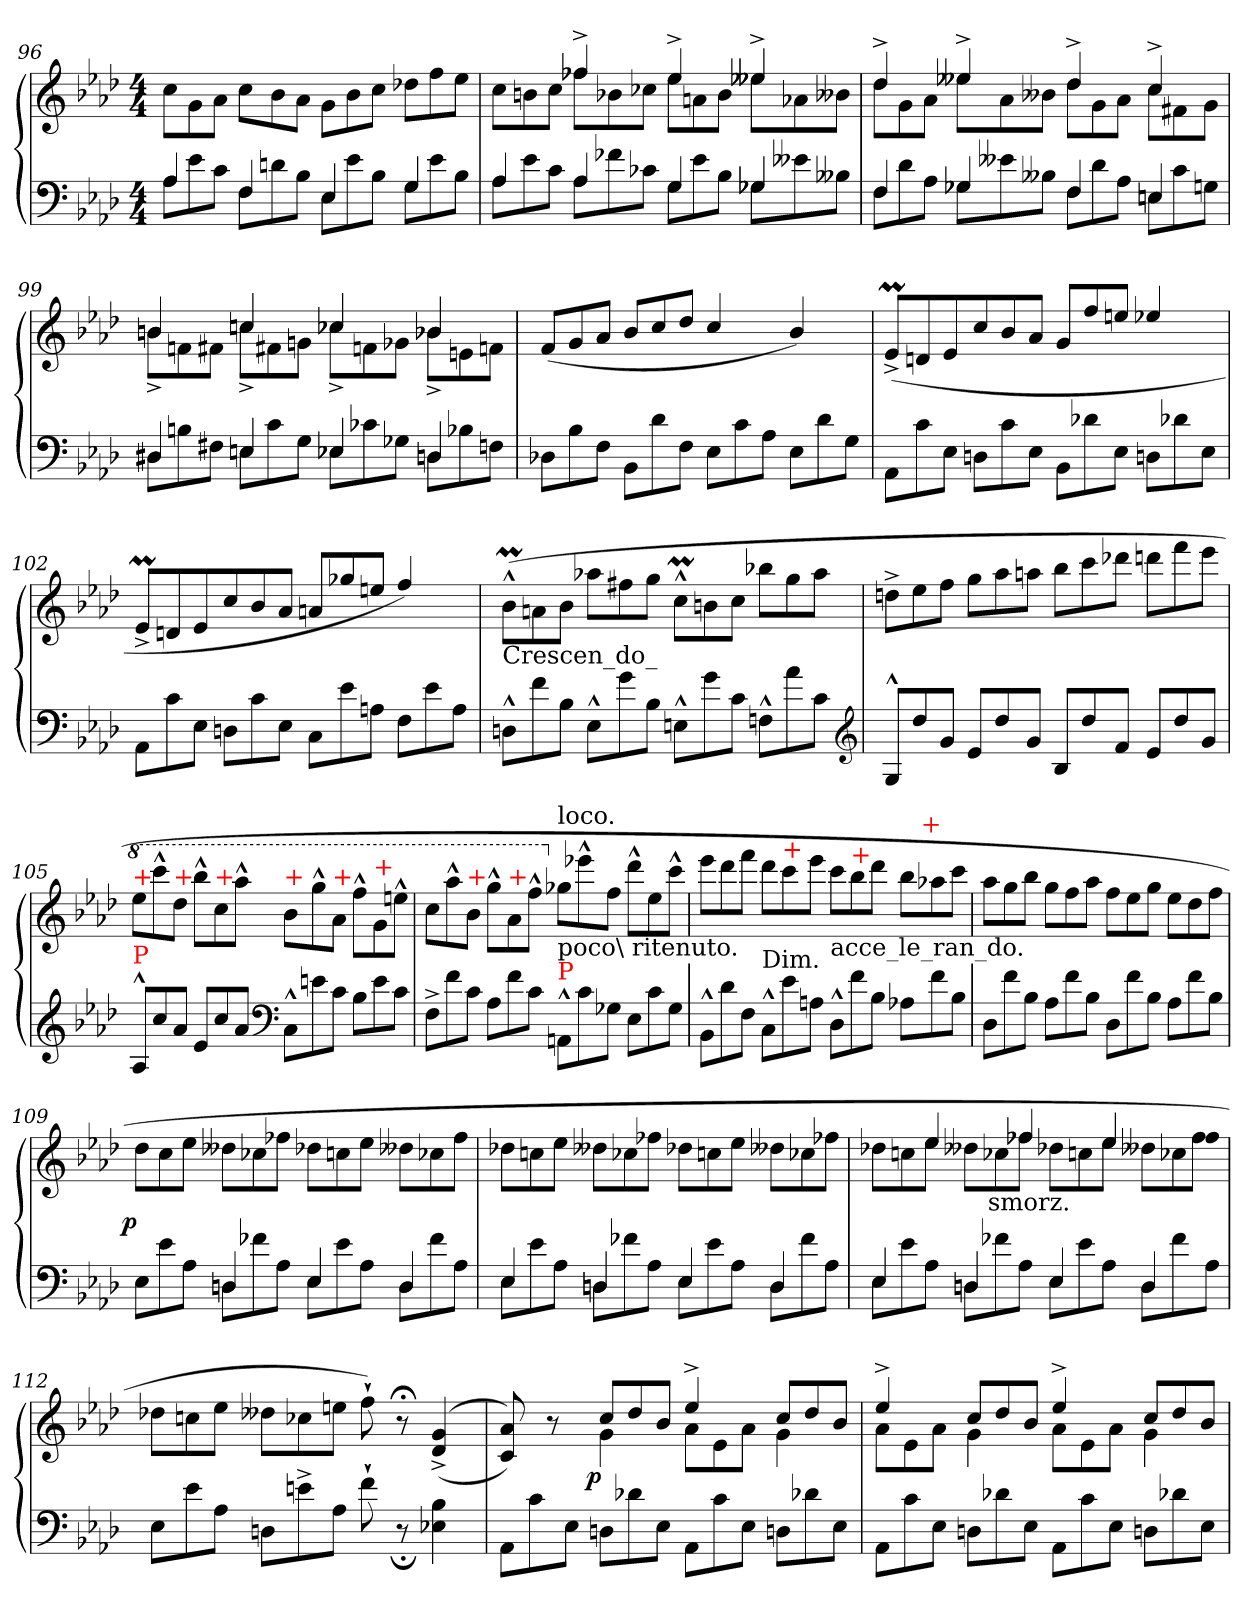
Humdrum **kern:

**kern	**kern	**dynam
*part1	*part1	*part1
*staff2	*staff1	*staff1/2
*clefF4	*clefG2	*
*k[b-e-a-d-]	*k[b-e-a-d-]	*
*A-:	*A-:	*
*M4/4	*M4/4	*
=96	=96	=96
*^	*	*
*	*Xtuplet	*Xtuplet	*
4A-/	12A-\L	12cc\L	.
.	12e-	12g	.
.	12cJ	12a-J	.
4F/	12F\L	12cc\L	.
.	12dn	12b-	.
.	12B-J	12a-J	.
4E-/	12E-\L	12g\L	.
.	12e-	12b-	.
.	12B-J	12ccJ	.
4G/	12G\L	12dd-X\L	.
.	12e-	12ff	.
.	12B-J	12ee-J	.
=97	=97	=97	=97
*	*	*^	*
4A-	12A-\L	4ryy	12cc\L	.
.	12e-	.	12bn	.
.	12cJ	.	12ccJ	.
4A-	12A-\L	4ff-X^>/	12ff-X\L	.
.	12f-X	.	12b-X	.
.	12c-XJ	.	12cc-XJ	.
4G	12G\L	4ee-^>/	12ee-\L	.
.	12e-	.	12an	.
.	12B-J	.	12b-J	.
4G-X	12G-X\L	4ee--X^>/	12ee--X\L	.
.	12e--X	.	12a-X	.
.	12B--XJ	.	12b--XJ	.
=98	=98	=98	=98	=98
4F	12F\L	4dd-^>/	12dd-\L	.
.	12d-	.	12g	.
.	12A-J	.	12a-J	.
4G-X	12G-X\L	4ee--X^>/	12ee--X\L	.
.	12e--X	.	12a-	.
.	12B--XJ	.	12b--XJ	.
4F	12F\L	4dd-^>/	12dd-\L	.
.	12d-	.	12g	.
.	12A-J	.	12a-J	.
4En	12En\L	4cc^>/	12cc\L	.
.	12c	.	12f#X	.
.	12GnJ	.	12gJ	.
=99	=99	=99	=99	=99
4D#X/	12D#X\L	4bn/	12bn^>\L	.
.	12Bn	.	12fn	.
.	12F#XJ	.	12f#XJ	.
4En/	12En\L	4ccn/	12ccn^>\L	.
.	12c	.	12f#X	.
.	12GJ	.	12gnJ	.
4E-X/	12E-X\L	4cc-X/	12cc-X^>\L	.
.	12c-X	.	12fn	.
.	12G-XJ	.	12g-XJ	.
4Dn/	12Dn\L	4b-X/	12b-X^>\L	.
.	12B-X	.	12en	.
.	12FnJ	.	12fnJ	.
*v	*v	*	*	*
*	*v	*v	*
=100	=100	=100
12D-X\L	(>12f/L	.
12B-	12g	.
12FJ	12a-J	.
12BB-\L	12b-/L	.
12d-	12cc/	.
12FJ	12dd-/J	.
12E-\L	4cc/	.
12c	.	.
12A-J	.	.
12E-\L	4b-/)	.
12d-	.	.
12GJ	.	.
=101	=101	=101
12AA-\L	(>12e-M^</L	.
12c	12dn	.
12E-J	12e-	.
12Dn\L	12cc\	.
12c	12b-	.
12E-J	12a-J	.
12BB-\L	12g/L	.
12d-X	12ff/	.
12E-J	12een/J	.
12Dn\L	4ee-X/	.
12d-X	.	.
12E-J	.	.
=102	=102	=102
12AA-\L	12e-M^</L	.
12c	12dn	.
12E-J	12e-	.
12Dn\L	12cc	.
12c	12b-	.
12E-J	12a-J	.
12C\L	12an/L	.
12e-	12gg-X/	.
12AnJ	12eenJ	.
12F\L	4ff/)	.
12e-	.	.
12AJ	.	.
=103	=103	=103
!	!LO:TX:b:t=Crescen_do_	!
12Dn^^>\L	(>12b-M^^>\L	.
12f	12an	.
12B-J	12b-J	.
12E-^^>\L	12aa-XL	.
12g	12ff#X	.
12B-J	12ggJ	.
12En^^>\L	12ccm^^>\L	.
12g	12bn	.
12cJ	12ccJ	.
12Fn^^>\L	12bb-XL	.
12a-	12gg	.
12cJ	12aa-J	.
*clefG2	*	*
=104	=104	=104
12G^^>/L	12ddn^>\L	.
12dd-	12ee-	.
12gJ	12ffJ	.
12e-/L	12gg\L	.
12dd-	12aa-	.
12gJ	12aanJ	.
12B-/L	12bb-\L	.
12dd-	12ccc	.
12fJ	12ddd-XJ	.
12e-/L	12dddn\L	.
12dd-	12fff	.
12gJ	12eee-J	.
=105	=105	=105
*	*8va	*
!	!LO:TX:a:color=red:t=+	!
!LO:TX:a:color=red:t=P	!	!
12A-^^>/L	12eee-\L	.
12cc	12cccc^^>	.
!	!LO:TX:a:color=red:t=+	!
12a-J	12ddd-J	.
12e-/L	12bbb-^^>\L	.
!	!LO:TX:a:color=red:t=+	!
12cc	12ccc	.
12a-J	12aaa-^^>J	.
*clefF4	*	*
!	!LO:TX:a:color=red:t=+	!
12C^^>\L	12bb-\L	.
12en	12ggg^^>	.
!	!LO:TX:a:color=red:t=+	!
12cJ	12aa-J	.
12B-\L	12fff^^>\L	.
!	!LO:TX:a:color=red:t=+	!
12e	12gg	.
12cJ	12eeen^^>J	.
=106	=106	=106
12F^>\L	12ccc\L	.
12f	12aaa-^^>	.
!	!LO:TX:a:color=red:t=+	!
12cJ	12bb-J	.
12A-\L	12ggg^^>\L	.
!	!LO:TX:a:color=red:t=+	!
12f	12aa-	.
12cJ	12fff^^>J	.
*	*X8va	*
!	!LO:TX:a:t=loco.	!
!	!LO:TX:b:t=poco\ ritenuto.	!
!LO:TX:a:color=red:t=P	!	!
12AAn^^>/L	12gg-X\L	.
12c\	12eee-X^^>	.
12G-X\J	12ffJ	.
12E-\L	12ddd-^^>\L	.
12c	12ee-	.
12G-J	12ccc^^J	.
=107	=107	=107
12BB-^^>\L	12eee-\L	.
12d-	12ddd-	.
12FJ	12fffJ	.
!	!LO:TX:c:t=Dim.	!
12C^^>\L	12ddd-\L	.
!	!LO:TX:a:color=red:t=+	!
12e-	12ccc	.
12AnJ	12eee-J	.
!	!LO:TX:b:t=acce_le_ran_do.	!
12D-^^>\L	12ccc\L	.
!	!LO:TX:a:color=red:t=+	!
12f	12bb-	.
12B-J	12ddd-J	.
12A-X\L	12bb-\L	.
!	!LO:TX:a:color=red:t=+	!
12f	12aa-X	.
12B-J	12cccJ	.
=108	=108	=108
12D-\L	12aa-\L	.
12f	12gg	.
12B-J	12bb-J	.
12A-\L	12gg\L	.
12f	12ff	.
12B-J	12aa-J	.
12D-\L	12ff\L	.
12f	12ee-	.
12B-J	12ggJ	.
12A-\L	12ee-\L	.
12f	12dd-	.
12B-J	12ffJ	.
=109	=109	=109
*^	*	*
!	!	!	!LO:DY:rj
4ryy	12E-\L	12dd-\L	p
.	12e-	12cc	.
.	12A-J	12ee-J	.
4Dn	12Dn\L	12dd--X\L	.
.	12f-X	12cc-X	.
.	12A-J	12ff-XJ	.
4E-	12E-\L	12dd-X\L	.
.	12e-	12ccn	.
.	12A-J	12ee-J	.
4D	12D\L	12dd--X\L	.
.	12f-	12cc-X	.
.	12A-J	12ff-J	.
=110	=110	=110	=110
4E-/	12E-\L	12dd-X\L	.
.	12e-	12ccn	.
.	12A-J	12ee-J	.
4Dn/	12Dn\L	12dd--X\L	.
.	12f-X	12cc-X	.
.	12A-J	12ff-XJ	.
4E-/	12E-\L	12dd-X\L	.
.	12e-	12ccn	.
.	12A-J	12ee-J	.
4D/	12D\L	12dd--X\L	.
.	12f-	12cc-X	.
.	12A-J	12ff-XJ	.
=111	=111	=111	=111
*	*	*^	*
4E-/	12E-\L	12ryy	12dd-X\L	.
.	12e-	12ryy	12ccn	.
.	12A-J	4ee-/	12ee-J	.
4Dn/	12Dn\L	.	12dd--X\L	.
!	!	!	!LO:TX:b:t=smorz.	!
.	12f-X	.	12cc-X	.
.	12A-J	4ff-X/	12ff-XJ	.
4E-/	12E-\L	.	12dd-X\L	.
.	12e-	.	12ccn	.
.	12A-J	4ee-/	12ee-J	.
4D/	12D\L	.	12dd--X\L	.
.	12f-	.	12cc-X	.
!	!	!LO:N:vis=4	!	!
.	12A-J	12ff-/	12ff-J	.
=112	=112	=112	=112	=112
4ryy	12E-\L	12ryy	12dd-X\L	.
.	12e-	12ryy	12ccn	.
.	12A-J	6ryy	12ee-J	.
2.ryy	12Dn\L	.	12dd--X\L	.
.	12en^>	12ryy	12cc-X	.
!	!	!LO:N:vis=4	!	!
.	12A-J	12ryy	12eenJ	.
.	8f`>\	8ryy	8ff`>\)	.
.	8r;<	8r;<	8ryy	.
.	4B-\ 4E-X\	(<(>4g^</ 4d-^</	4ryy	.
*v	*v	*	*	*
=113	=113	=113	=113
12AA-\L	8a-/ 8c/))	4ryy	.
12c	.	.	.
.	8r	.	.
12E-J	.	.	.
!	!	!	!LO:DY:rj
12Dn\L	12cc/L	4g	p
12d-X	12dd-	.	.
12E-J	12b-J	.	.
12AA-\L	4ee-^>/	12a-L	.
12c	.	12e-	.
12E-J	.	12a-J	.
12Dn\L	12cc/L	4g	.
12d-X	12dd-	.	.
12E-J	12b-J	.	.
=114	=114	=114	=114
12AA-\L	4ee-^>/	12a-L	.
12c	.	12e-	.
12E-J	.	12a-J	.
12Dn\L	12cc/L	4g	.
12d-X	12dd-	.	.
12E-J	12b-J	.	.
12AA-\L	4ee-^>/	12a-L	.
12c	.	12e-	.
12E-J	.	12a-J	.
12Dn\L	12cc/L	4g	.
12d-X	12dd-	.	.
12E-J	12b-J	.	.
*	*v	*v	*
=	=	=
*-	*-	*-
